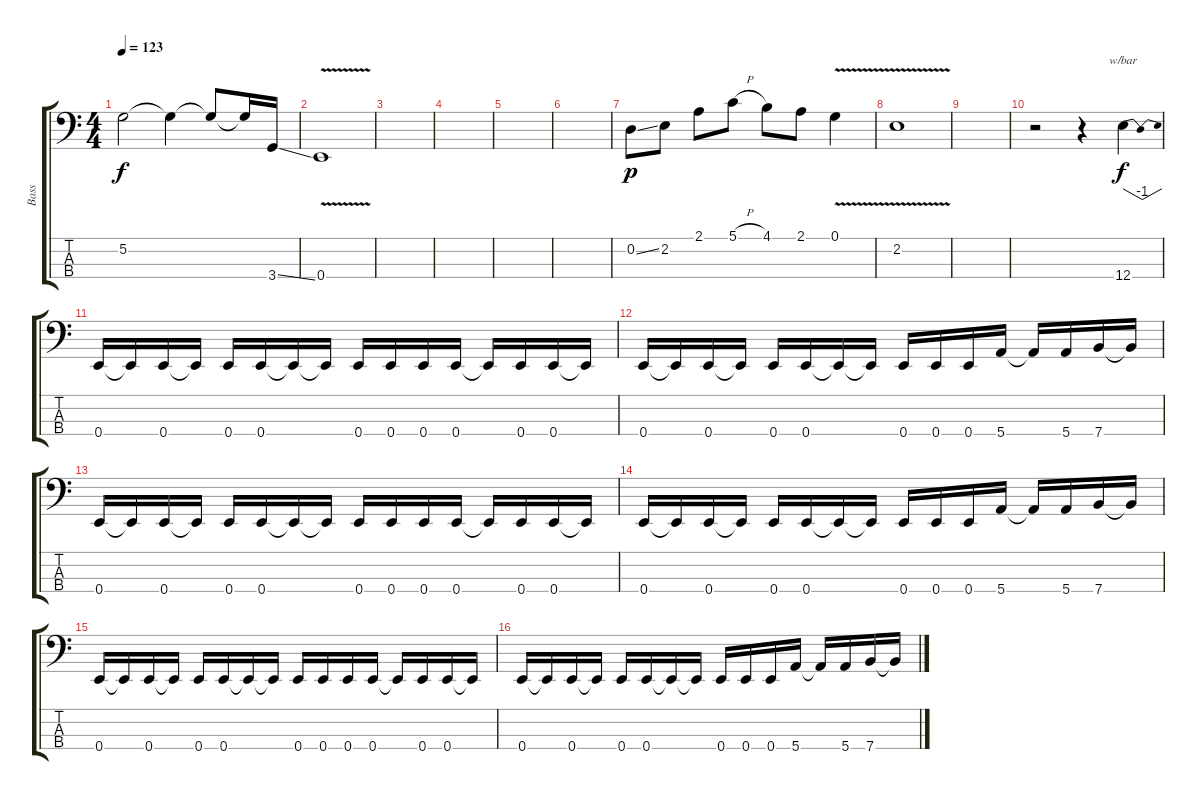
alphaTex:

\track ("Bass" "Bass") {instrument electricbassfinger}
\staff {score tabs}
\tuning (G2 D2 A1 E1) {hide}
\ts (4 4)
\tempo 123
\clef f4
\ks c
5.2{t}.2{dy f} 5.2{t}.4 5.2{t}.8 5.2{t}.16 3.4{ss}.16 |
0.4{v}.1 |
|
|
|
|
0.2{ss}.8{dy p} 2.2.8 2.1.8 5.1{h}.8 4.1.8 2.1.8 0.1{v}.4 |
2.2{v}.1 |
|
r.2 r.4 12.4.4{tbe (dip default 0 0 30 -4 60 0) dy f} |
0.4.16 0.4{t}.16 0.4.16 0.4{t}.16 0.4.16 0.4.16 0.4{t}.16 0.4{t}.16 0.4.16 0.4.16 0.4.16 0.4.16 0.4{t}.16 0.4.16 0.4.16 0.4{t}.16 |
0.4.16 0.4{t}.16 0.4.16 0.4{t}.16 0.4.16 0.4.16 0.4{t}.16 0.4{t}.16 0.4.16 0.4.16 0.4.16 5.4.16 5.4{t}.16 5.4.16 7.4.16 7.4{t}.16 |
0.4.16 0.4{t}.16 0.4.16 0.4{t}.16 0.4.16 0.4.16 0.4{t}.16 0.4{t}.16 0.4.16 0.4.16 0.4.16 0.4.16 0.4{t}.16 0.4.16 0.4.16 0.4{t}.16 |
0.4.16 0.4{t}.16 0.4.16 0.4{t}.16 0.4.16 0.4.16 0.4{t}.16 0.4{t}.16 0.4.16 0.4.16 0.4.16 5.4.16 5.4{t}.16 5.4.16 7.4.16 7.4{t}.16 |
0.4.16 0.4{t}.16 0.4.16 0.4{t}.16 0.4.16 0.4.16 0.4{t}.16 0.4{t}.16 0.4.16 0.4.16 0.4.16 0.4.16 0.4{t}.16 0.4.16 0.4.16 0.4{t}.16 |
0.4.16 0.4{t}.16 0.4.16 0.4{t}.16 0.4.16 0.4.16 0.4{t}.16 0.4{t}.16 0.4.16 0.4.16 0.4.16 5.4.16 5.4{t}.16 5.4.16 7.4.16 7.4{t}.16
